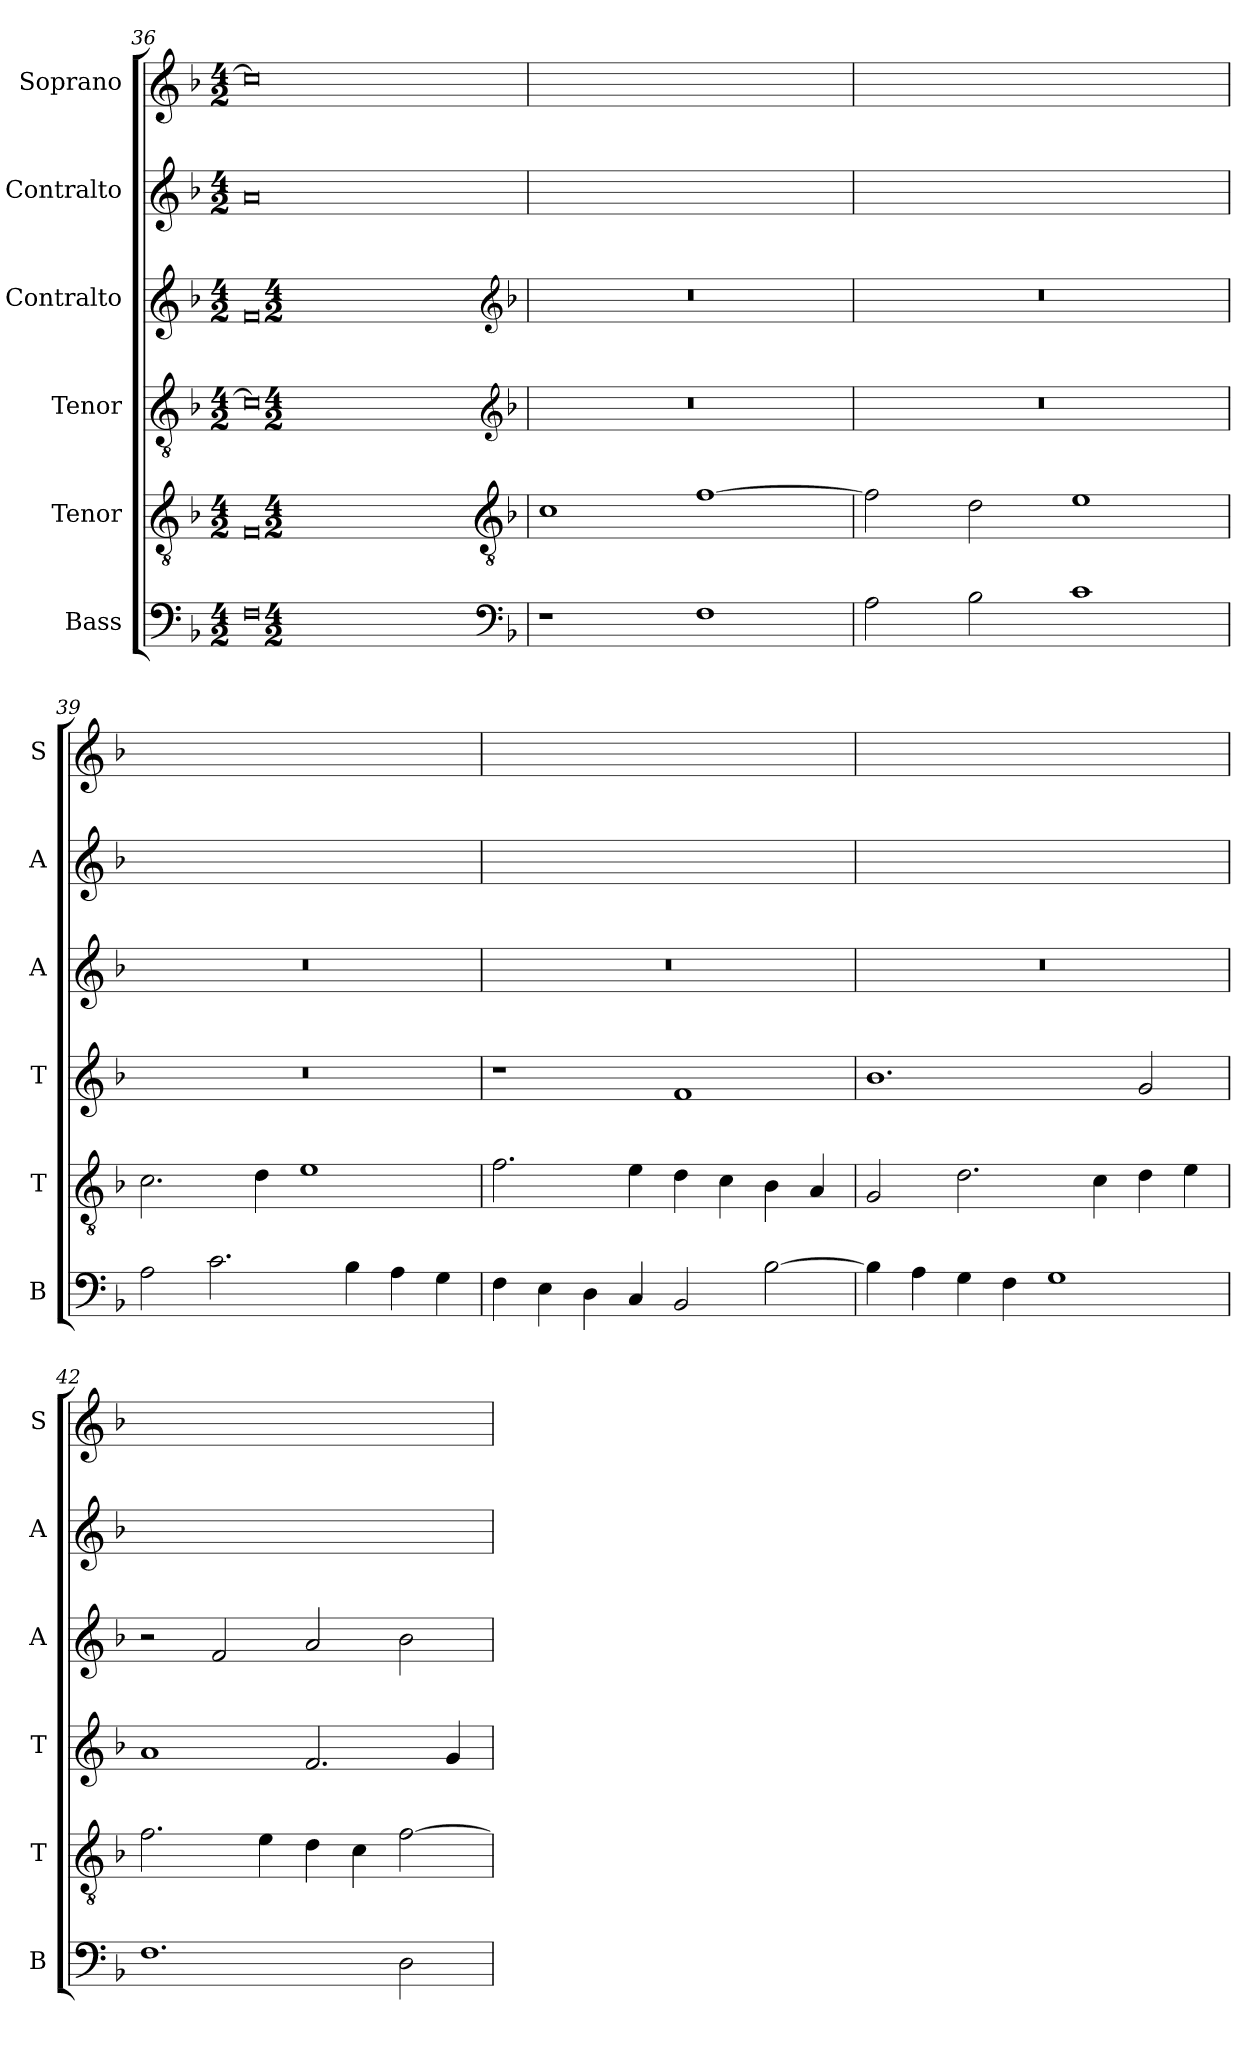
**kern	**kern	**kern	**kern	**kern	**kern
*part6	*part5	*part4	*part3	*part2	*part1
*staff6	*staff5	*staff4	*staff3	*staff2	*staff1
*I"Bass	*I"Tenor	*I"Tenor	*I"Contralto	*I"Contralto	*I"Soprano
*I'B	*I'T	*I'T	*I'A	*I'A	*I'S
*clefF4	*clefGv2	*clefGv2	*clefG2	*clefG2	*clefG2
*k[b-]	*k[b-]	*k[b-]	*k[b-]	*k[b-]	*k[b-]
*F:ion	*F:ion	*F:ion	*F:ion	*F:ion	*F:ion
*M4/2	*M4/2	*M4/2	*M4/2	*M4/2	*M4/2
=36	=36	=36	=36	=36	=36
0F	0F	0c]	0f	0a	0cc]
*clefF4	*clefGv2	*clefG2	*clefG2	*	*
*k[b-]	*k[b-]	*k[b-]	*k[b-]	*	*
*F:ion	*F:ion	*F:ion	*F:ion	*	*
*M4/2	*M4/2	*M4/2	*M4/2	*	*
=37	=37	=37	=37	=37	=37
1r	1c	0r	0r	0ryy	0ryy
1F	[1f	.	.	.	.
=38	=38	=38	=38	=38	=38
2A	2f]	0r	0r	0ryy	0ryy
2B-	2d	.	.	.	.
1c	1e	.	.	.	.
=39	=39	=39	=39	=39	=39
2A	2.c	0r	0r	0ryy	0ryy
2.c	.	.	.	.	.
.	4d	.	.	.	.
.	1e	.	.	.	.
4B-	.	.	.	.	.
4A	.	.	.	.	.
4G	.	.	.	.	.
=40	=40	=40	=40	=40	=40
4F	2.f	1r	0r	0ryy	0ryy
4E	.	.	.	.	.
4D	.	.	.	.	.
4C	4e	.	.	.	.
2BB-	4d	1f	.	.	.
.	4c	.	.	.	.
[2B-	4B-	.	.	.	.
.	4A	.	.	.	.
=41	=41	=41	=41	=41	=41
4B-]	2G	1.b-	0r	0ryy	0ryy
4A	.	.	.	.	.
4G	2.d	.	.	.	.
4F	.	.	.	.	.
1G	.	.	.	.	.
.	4c	.	.	.	.
.	4d	2g	.	.	.
.	4e	.	.	.	.
=42	=42	=42	=42	=42	=42
1.F	2.f	1a	2r	0ryy	0ryy
.	.	.	2f	.	.
.	4e	.	.	.	.
.	4d	2.f	2a	.	.
.	4c	.	.	.	.
2D	[2f	.	2b-	.	.
.	.	4g	.	.	.
=	=	=	=	=	=
*-	*-	*-	*-	*-	*-
